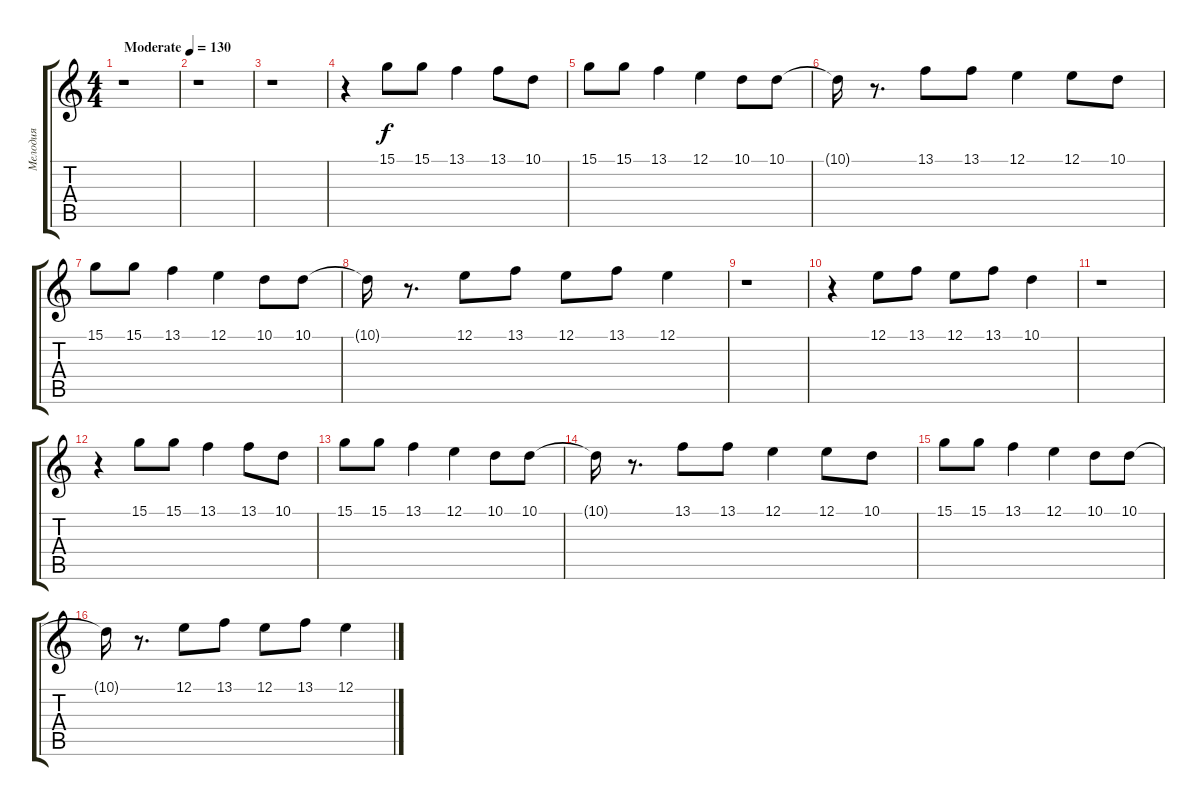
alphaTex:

\track ("Мелодия" "Мелодия") {instrument lead3calliope}
\staff {score tabs}
\tuning (E4 B3 G3 D3 A2 E2) {hide}
\ts (4 4)
\tempo (130 "Moderate")
\clef g2
\ks c
r.1{dy f instrument lead3calliope} |
r.1 |
r.1 |
r.4 15.1.8 15.1.8 13.1.4 13.1.8 10.1.8 |
15.1.8 15.1.8 13.1.4 12.1.4 10.1.8 10.1.8 |
10.1{t}.16 r.8{d} 13.1.8 13.1.8 12.1.4 12.1.8 10.1.8 |
15.1.8 15.1.8 13.1.4 12.1.4 10.1.8 10.1.8 |
10.1{t}.16 r.8{d} 12.1.8 13.1.8 12.1.8 13.1.8 12.1.4 |
r.1 |
r.4 12.1.8 13.1.8 12.1.8 13.1.8 10.1.4 |
r.1 |
r.4 15.1.8 15.1.8 13.1.4 13.1.8 10.1.8 |
15.1.8 15.1.8 13.1.4 12.1.4 10.1.8 10.1.8 |
10.1{t}.16 r.8{d} 13.1.8 13.1.8 12.1.4 12.1.8 10.1.8 |
15.1.8 15.1.8 13.1.4 12.1.4 10.1.8 10.1.8 |
10.1{t}.16 r.8{d} 12.1.8 13.1.8 12.1.8 13.1.8 12.1.4
